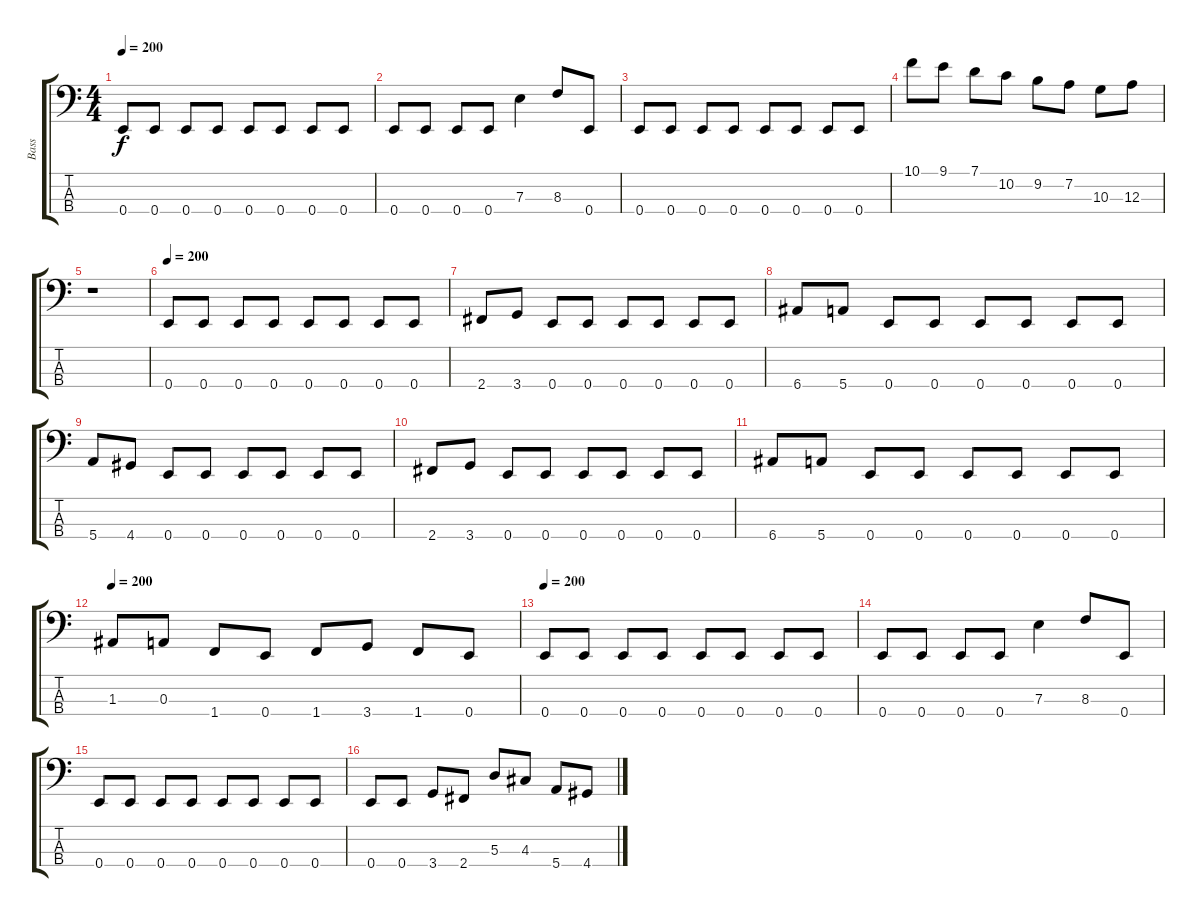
\track ("Bass" "Bass") {instrument electricbassfinger}
\staff {score tabs}
\tuning (G2 D2 A1 E1) {hide}
\ts (4 4)
\tempo 200
\clef f4
\ks c
0.4.8{dy f} 0.4.8 0.4.8 0.4.8 0.4.8 0.4.8 0.4.8 0.4.8 |
0.4.8 0.4.8 0.4.8 0.4.8 7.3.4 8.3.8 0.4.8 |
0.4.8 0.4.8 0.4.8 0.4.8 0.4.8 0.4.8 0.4.8 0.4.8 |
10.1.8 9.1.8 7.1.8 10.2.8 9.2.8 7.2.8 10.3.8 12.3.8 |
r.1 |
\tempo 200
0.4.8 0.4.8 0.4.8 0.4.8 0.4.8 0.4.8 0.4.8 0.4.8 |
2.4.8 3.4.8 0.4.8 0.4.8 0.4.8 0.4.8 0.4.8 0.4.8 |
6.4.8 5.4.8 0.4.8 0.4.8 0.4.8 0.4.8 0.4.8 0.4.8 |
5.4.8 4.4.8 0.4.8 0.4.8 0.4.8 0.4.8 0.4.8 0.4.8 |
2.4.8 3.4.8 0.4.8 0.4.8 0.4.8 0.4.8 0.4.8 0.4.8 |
6.4.8 5.4.8 0.4.8 0.4.8 0.4.8 0.4.8 0.4.8 0.4.8 |
\tempo 200
1.3.8 0.3.8 1.4.8 0.4.8 1.4.8 3.4.8 1.4.8 0.4.8 |
\tempo 200
0.4.8 0.4.8 0.4.8 0.4.8 0.4.8 0.4.8 0.4.8 0.4.8 |
0.4.8 0.4.8 0.4.8 0.4.8 7.3.4 8.3.8 0.4.8 |
0.4.8 0.4.8 0.4.8 0.4.8 0.4.8 0.4.8 0.4.8 0.4.8 |
0.4.8 0.4.8 3.4.8 2.4.8 5.3.8 4.3.8 5.4.8 4.4.8
